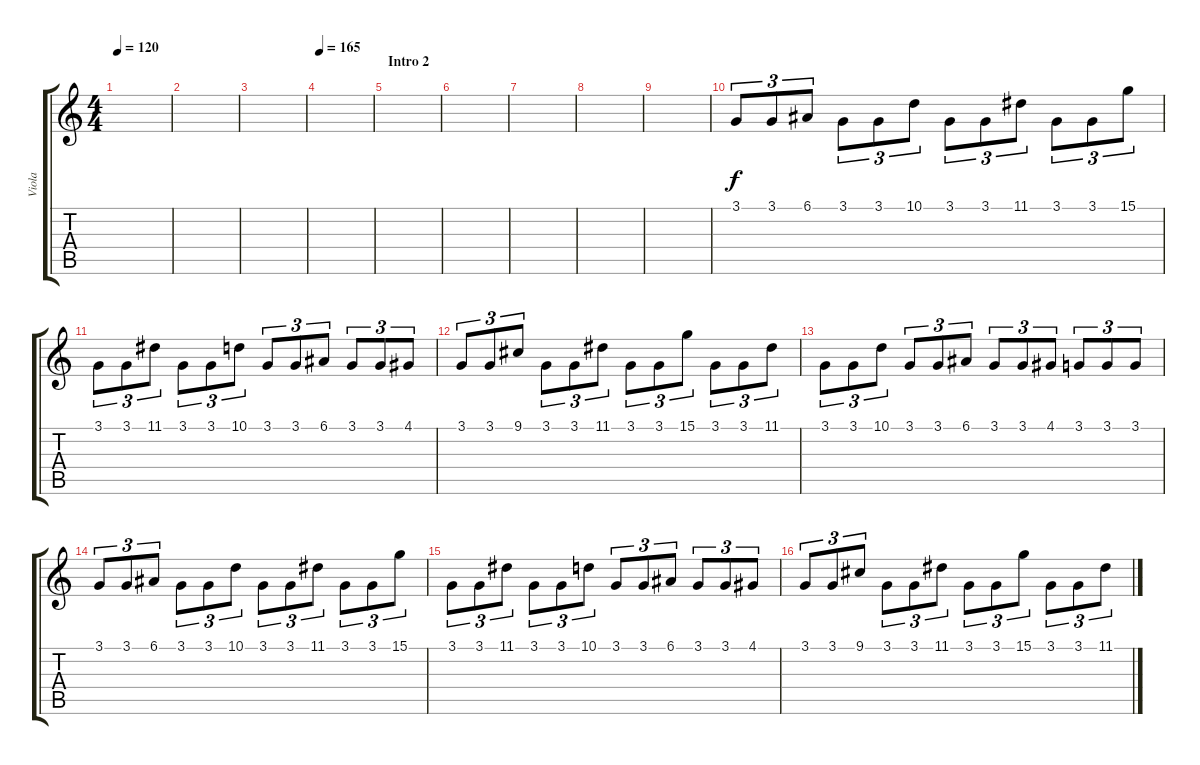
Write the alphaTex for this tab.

\track ("Viola" "Viola") {instrument viola}
\staff {score tabs}
\tuning (E4 B3 G3 D3 A2 E2) {hide}
\ts (4 4)
\tempo 120
\clef g2
\ks c
|
|
|
\tempo 165
|
\section ("" "Intro 2")
|
|
|
|
|
3.1.8{tu (3 2)} 3.1.8{tu (3 2)} 6.1.8{tu (3 2)} 3.1.8{tu (3 2)} 3.1.8{tu (3 2)} 10.1.8{tu (3 2)} 3.1.8{tu (3 2)} 3.1.8{tu (3 2)} 11.1.8{tu (3 2)} 3.1.8{tu (3 2)} 3.1.8{tu (3 2)} 15.1.8{tu (3 2)} |
3.1.8{tu (3 2)} 3.1.8{tu (3 2)} 11.1.8{tu (3 2)} 3.1.8{tu (3 2)} 3.1.8{tu (3 2)} 10.1.8{tu (3 2)} 3.1.8{tu (3 2)} 3.1.8{tu (3 2)} 6.1.8{tu (3 2)} 3.1.8{tu (3 2)} 3.1.8{tu (3 2)} 4.1.8{tu (3 2)} |
3.1.8{tu (3 2)} 3.1.8{tu (3 2)} 9.1.8{tu (3 2)} 3.1.8{tu (3 2)} 3.1.8{tu (3 2)} 11.1.8{tu (3 2)} 3.1.8{tu (3 2)} 3.1.8{tu (3 2)} 15.1.8{tu (3 2)} 3.1.8{tu (3 2)} 3.1.8{tu (3 2)} 11.1.8{tu (3 2)} |
3.1.8{tu (3 2)} 3.1.8{tu (3 2)} 10.1.8{tu (3 2)} 3.1.8{tu (3 2)} 3.1.8{tu (3 2)} 6.1.8{tu (3 2)} 3.1.8{tu (3 2)} 3.1.8{tu (3 2)} 4.1.8{tu (3 2)} 3.1.8{tu (3 2)} 3.1.8{tu (3 2)} 3.1.8{tu (3 2)} |
3.1.8{tu (3 2)} 3.1.8{tu (3 2)} 6.1.8{tu (3 2)} 3.1.8{tu (3 2)} 3.1.8{tu (3 2)} 10.1.8{tu (3 2)} 3.1.8{tu (3 2)} 3.1.8{tu (3 2)} 11.1.8{tu (3 2)} 3.1.8{tu (3 2)} 3.1.8{tu (3 2)} 15.1.8{tu (3 2)} |
3.1.8{tu (3 2)} 3.1.8{tu (3 2)} 11.1.8{tu (3 2)} 3.1.8{tu (3 2)} 3.1.8{tu (3 2)} 10.1.8{tu (3 2)} 3.1.8{tu (3 2)} 3.1.8{tu (3 2)} 6.1.8{tu (3 2)} 3.1.8{tu (3 2)} 3.1.8{tu (3 2)} 4.1.8{tu (3 2)} |
3.1.8{tu (3 2)} 3.1.8{tu (3 2)} 9.1.8{tu (3 2)} 3.1.8{tu (3 2)} 3.1.8{tu (3 2)} 11.1.8{tu (3 2)} 3.1.8{tu (3 2)} 3.1.8{tu (3 2)} 15.1.8{tu (3 2)} 3.1.8{tu (3 2)} 3.1.8{tu (3 2)} 11.1.8{tu (3 2)}
